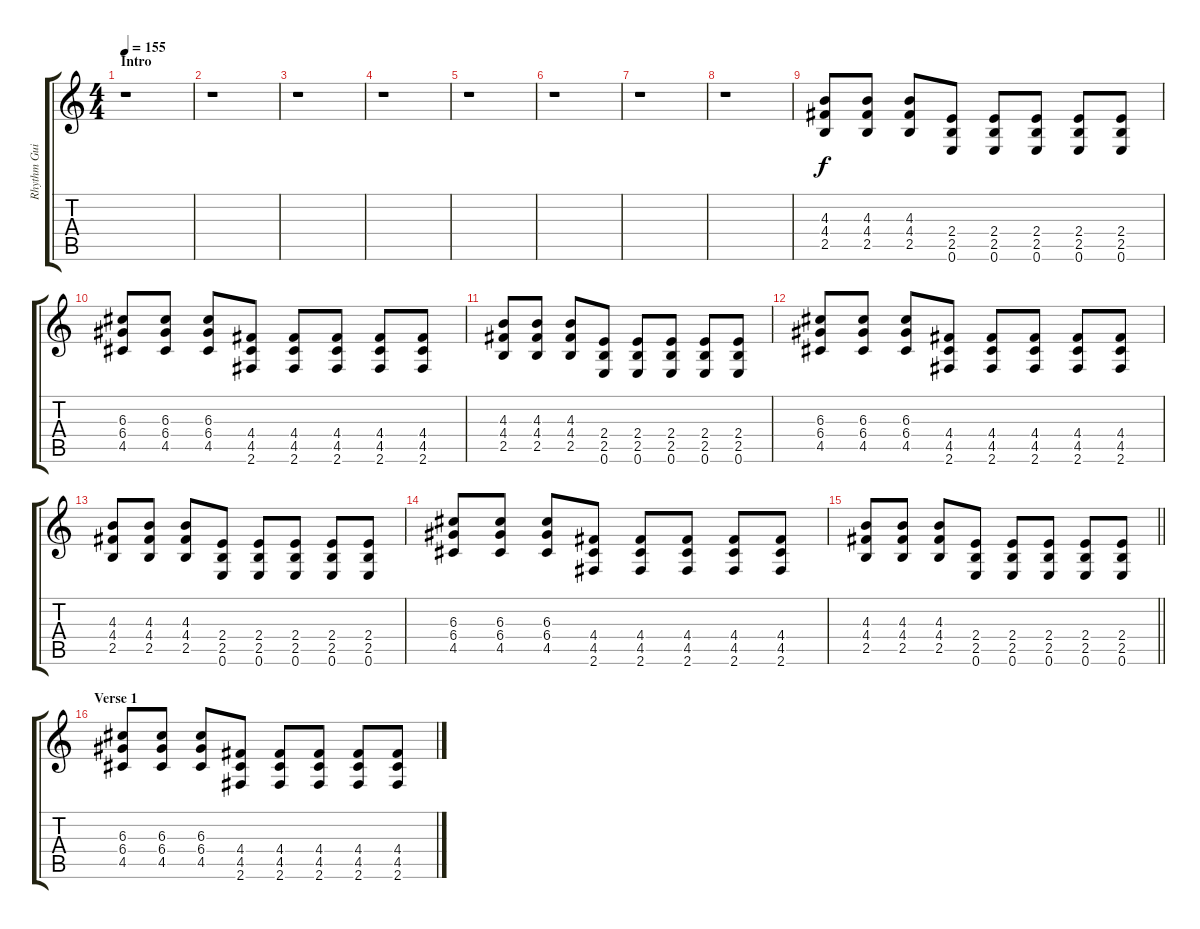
\track ("Rhythm Guitar" "Rhythm Gui") {instrument distortionguitar}
\staff {score tabs}
\tuning (E4 B3 G3 D3 A2 E2) {hide}
\ts (4 4)
\section ("" "Intro")
\tempo 155
\clef g2
\ks c
r.1{dy f instrument distortionguitar} |
r.1 |
r.1 |
r.1 |
r.1 |
r.1 |
r.1 |
r.1 |
(4.3 4.4 2.5).8 (4.3 4.4 2.5).8 (4.3 4.4 2.5).8 (2.4 2.5 0.6).8 (2.4 2.5 0.6).8 (2.4 2.5 0.6).8 (2.4 2.5 0.6).8 (2.4 2.5 0.6).8 |
(6.3 6.4 4.5).8 (6.3 6.4 4.5).8 (6.3 6.4 4.5).8 (4.4 4.5 2.6).8 (4.4 4.5 2.6).8 (4.4 4.5 2.6).8 (4.4 4.5 2.6).8 (4.4 4.5 2.6).8 |
(4.3 4.4 2.5).8 (4.3 4.4 2.5).8 (4.3 4.4 2.5).8 (2.4 2.5 0.6).8 (2.4 2.5 0.6).8 (2.4 2.5 0.6).8 (2.4 2.5 0.6).8 (2.4 2.5 0.6).8 |
(6.3 6.4 4.5).8 (6.3 6.4 4.5).8 (6.3 6.4 4.5).8 (4.4 4.5 2.6).8 (4.4 4.5 2.6).8 (4.4 4.5 2.6).8 (4.4 4.5 2.6).8 (4.4 4.5 2.6).8 |
(4.3 4.4 2.5).8 (4.3 4.4 2.5).8 (4.3 4.4 2.5).8 (2.4 2.5 0.6).8 (2.4 2.5 0.6).8 (2.4 2.5 0.6).8 (2.4 2.5 0.6).8 (2.4 2.5 0.6).8 |
(6.3 6.4 4.5).8 (6.3 6.4 4.5).8 (6.3 6.4 4.5).8 (4.4 4.5 2.6).8 (4.4 4.5 2.6).8 (4.4 4.5 2.6).8 (4.4 4.5 2.6).8 (4.4 4.5 2.6).8 |
\barLineRight lightlight
(4.3 4.4 2.5).8 (4.3 4.4 2.5).8 (4.3 4.4 2.5).8 (2.4 2.5 0.6).8 (2.4 2.5 0.6).8 (2.4 2.5 0.6).8 (2.4 2.5 0.6).8 (2.4 2.5 0.6).8 |
\section ("" "Verse 1")
(6.3 6.4 4.5).8 (6.3 6.4 4.5).8 (6.3 6.4 4.5).8 (4.4 4.5 2.6).8 (4.4 4.5 2.6).8 (4.4 4.5 2.6).8 (4.4 4.5 2.6).8 (4.4 4.5 2.6).8
